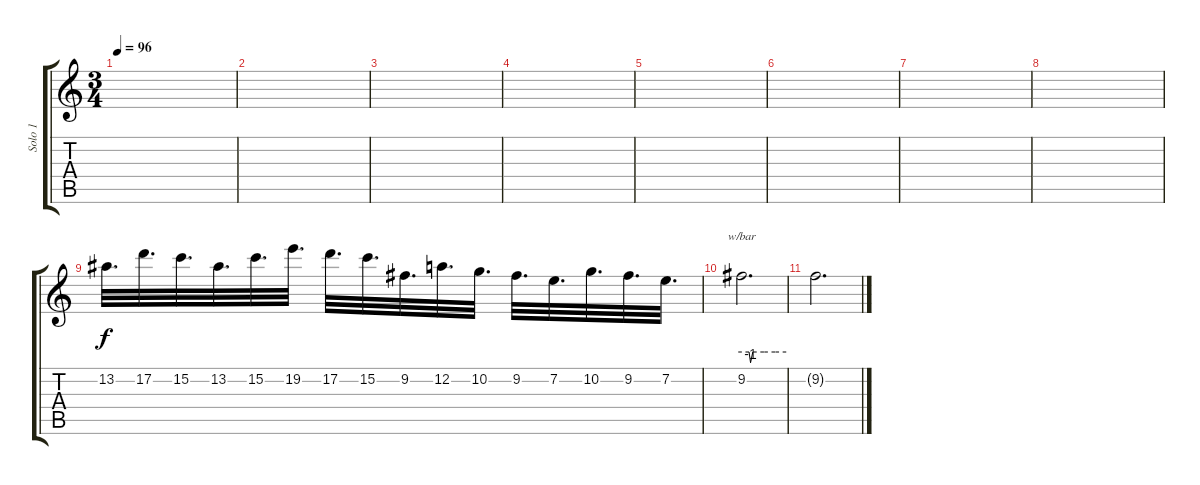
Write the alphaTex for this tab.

\track ("Solo 1" "Solo 1") {instrument distortionguitar}
\staff {score tabs}
\tuning (D4 A3 F3 C3 G2 D2) {hide}
\ts (3 4)
\tempo 96
\clef g2
\ks c
|
|
|
|
|
|
|
|
13.2.32{d volume 16} 17.2.32{d} 15.2.32{d} 13.2.32{d} 15.2.32{d} 19.2.32{d} 17.2.32{d} 15.2.32{d} 9.2.32{d} 12.2.32{d} 10.2.32{d} 9.2.32{d} 7.2.32{d} 10.2.32{d} 9.2.32{d} 7.2.32{d} |
9.2.2{d tbe (custom default 0 0 10 0 12 -4 15 0 30 0 45 0 60 0) volume 2} |
9.2{t}.2{d dy f}
